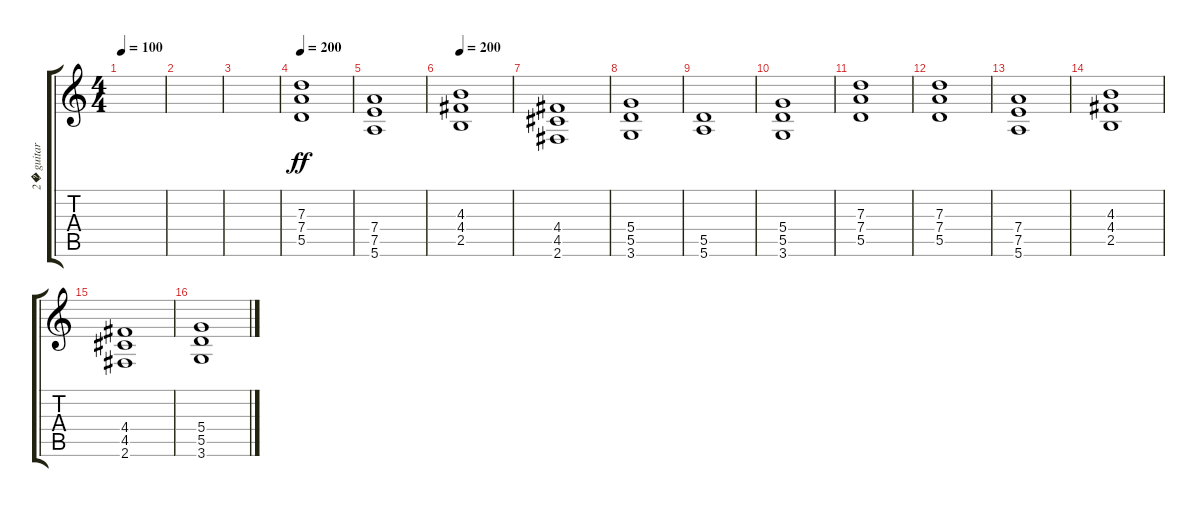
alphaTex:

\track ("2� guitar" "2� guitar") {instrument distortionguitar}
\staff {score tabs}
\tuning (E4 B3 G3 D3 A2 E2) {hide}
\ts (4 4)
\tempo 100
\clef g2
\ks c
|
|
|
\tempo 200
(7.3 7.4 5.5).1{dy ff} |
(7.4 7.5 5.6).1 |
\tempo 200
(4.3 4.4 2.5).1 |
(4.4 4.5 2.6).1 |
(5.4 5.5 3.6).1 |
(5.5 5.6).1 |
(5.4 5.5 3.6).1 |
(7.3 7.4 5.5).1 |
(7.3 7.4 5.5).1 |
(7.4 7.5 5.6).1 |
(4.3 4.4 2.5).1 |
(4.4 4.5 2.6).1 |
(5.4 5.5 3.6).1
